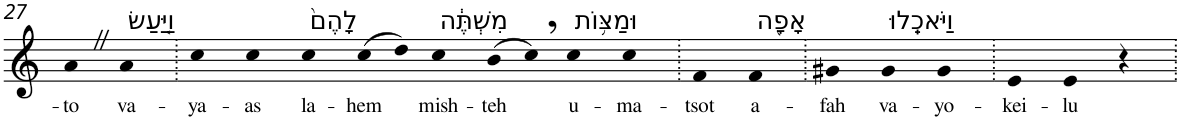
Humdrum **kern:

**kern	**text
*part1	*part1
*staff1	*staff1
*I"Piano	*
*I'Pno	*
!!LO:PB:g=z
*clefG2	*
*k[]	*
=27	=27
!	!LO:LY:b
4aZ	-to
!LO:TX:a:t=וַיַּ֤עַשׂ	!
!	!LO:LY:b
4a	va-
=28.	=28.
!	!LO:LY:b
4cc	-ya-
!	!LO:LY:b
4cc	-as
!LO:TX:a:t=לָהֶם֙	!
!	!LO:LY:b
4cc	la-
!	!LO:LY:b
(>8cc	-hem
8dd)	.
!LO:TX:a:t=מִשְׁתֶּ֔ה	!
!	!LO:LY:b
4cc	mish-
!	!LO:LY:b
(>8b	-teh
8cc,)	.
!LO:TX:a:t=וּמַצּ֥וֹת	!
!	!LO:LY:b
4cc	u-
!	!LO:LY:b
4cc	-ma-
=29.	=29.
!	!LO:LY:b
4f	-tsot
!LO:TX:a:t=אָפָ֖ה	!
!	!LO:LY:b
4f	a-
=30.	=30.
!	!LO:LY:b
4g#X	-fah
!LO:TX:a:t=וַיֹּאכֵֽלוּ	!
!	!LO:LY:b
4g#	va-
!	!LO:LY:b
4g#	-yo-
=31.	=31.
!	!LO:LY:b
4e	-kei-
!	!LO:LY:b
4e	-lu
4r	.
=.	=.
*-	*-
